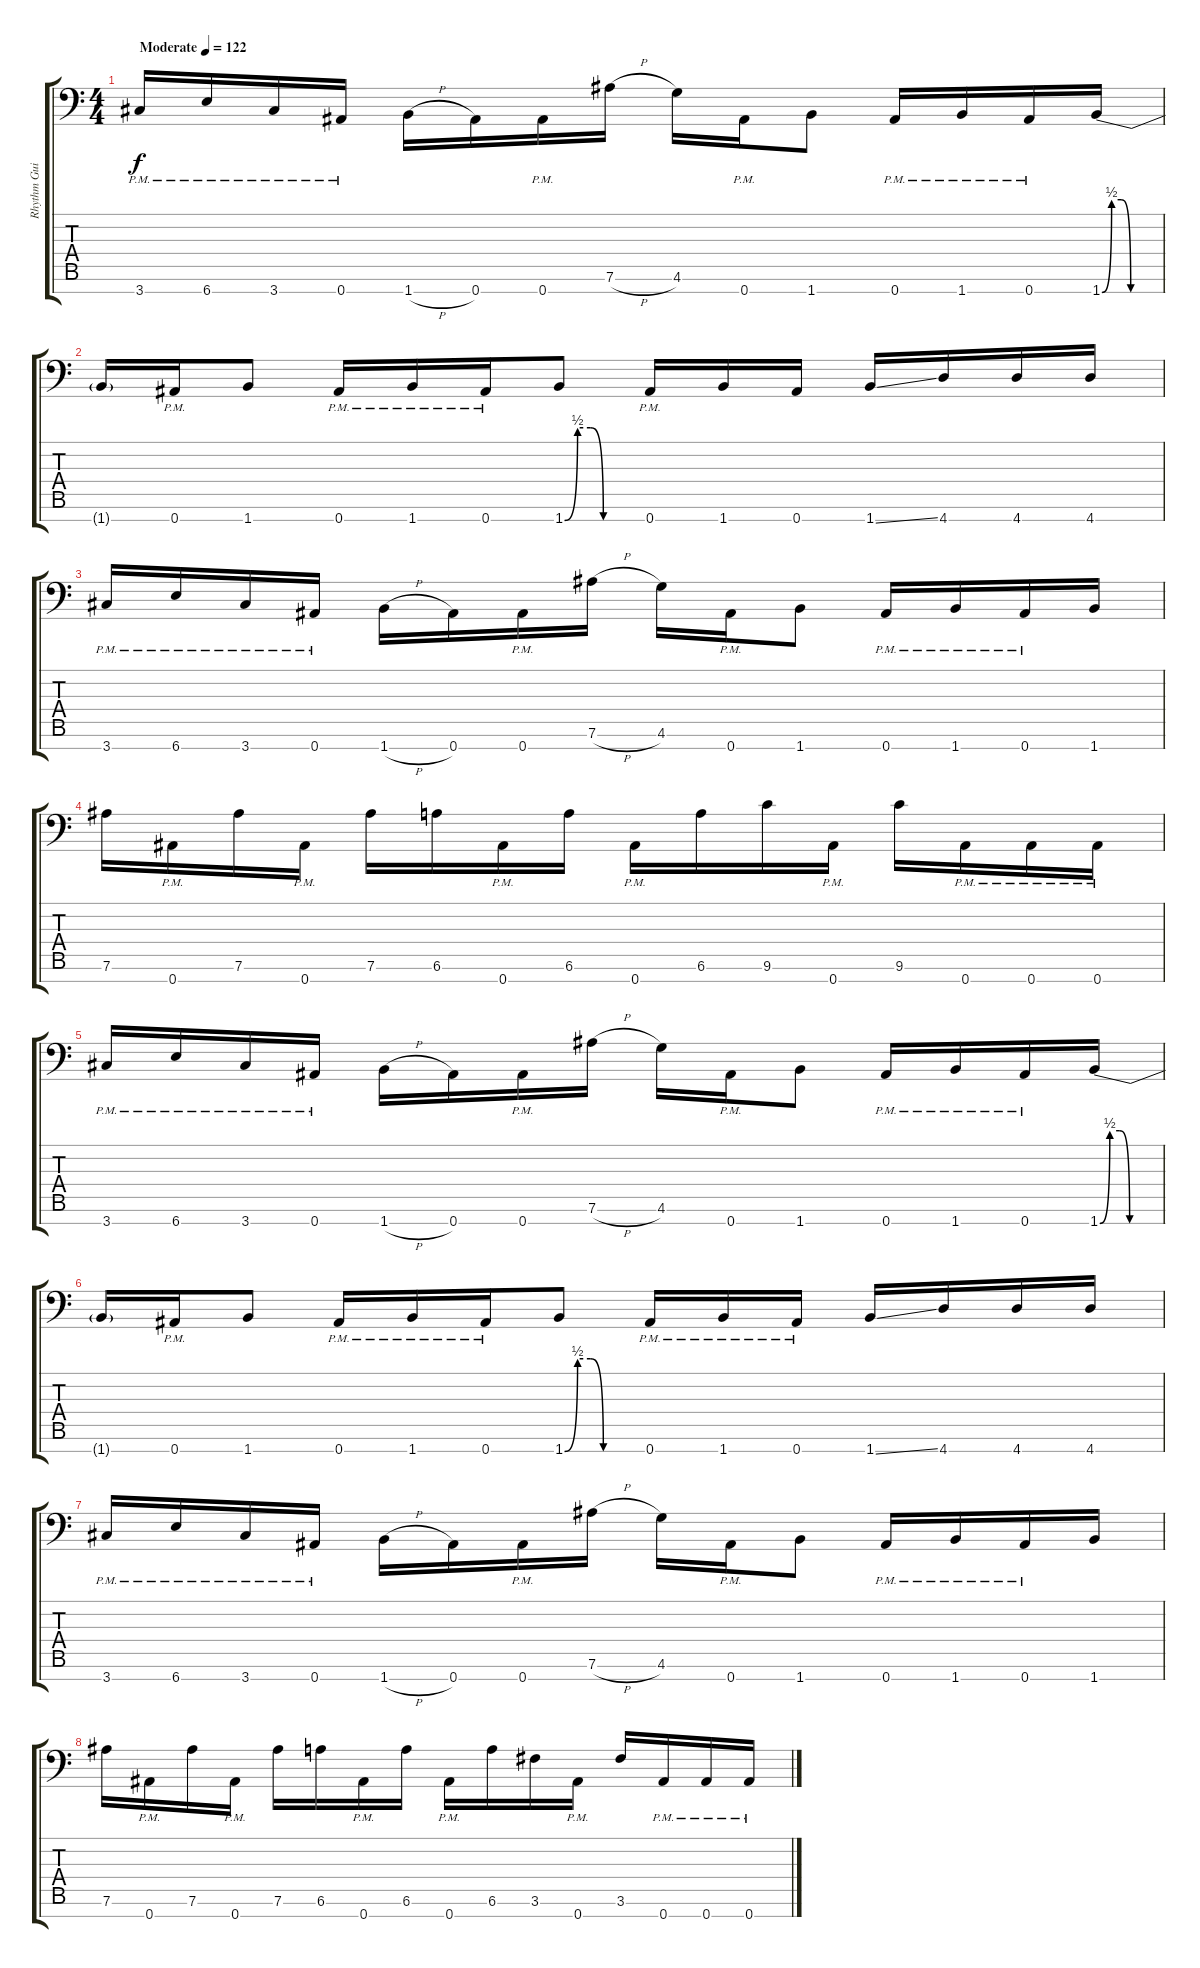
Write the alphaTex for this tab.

\track ("Rhythm Guitar 2" "Rhythm Gui") {instrument distortionguitar}
\staff {score tabs}
\tuning (Eb4 Bb3 Gb3 Db3 Ab2 Eb2 Bb1) {hide}
\ts (4 4)
\tempo (122 "Moderate")
\clef f4
\ks c
3.7{pm}.16{dy f instrument distortionguitar} 6.7{pm}.16 3.7{pm}.16 0.7{pm}.16 1.7{h}.16 0.7.16 0.7{pm}.16 7.6{h}.16 4.6.16 0.7{pm}.16 1.7.8 0.7{pm}.16 1.7{pm}.16 0.7{pm}.16 1.7{be (custom 0 0 10 2 20 2 30 0 60 0)}.16 |
1.7{t}.16 0.7{pm}.16 1.7.8 0.7{pm}.16 1.7{pm}.16 0.7{pm}.16 1.7{be (custom 0 0 10 2 20 2 30 0 60 0)}.8 0.7{pm}.16 1.7.16 0.7.16 1.7{ss}.16 4.7.16 4.7.16 4.7.16 |
3.7{pm}.16 6.7{pm}.16 3.7{pm}.16 0.7{pm}.16 1.7{h}.16 0.7.16 0.7{pm}.16 7.6{h}.16 4.6.16 0.7{pm}.16 1.7.8 0.7{pm}.16 1.7{pm}.16 0.7{pm}.16 1.7.16 |
7.6.16 0.7{pm}.16 7.6.16 0.7{pm}.16 7.6.16 6.6.16 0.7{pm}.16 6.6.16 0.7{pm}.16 6.6.16 9.6.16 0.7{pm}.16 9.6.16 0.7{pm}.16 0.7{pm}.16 0.7{pm}.16 |
3.7{pm}.16 6.7{pm}.16 3.7{pm}.16 0.7{pm}.16 1.7{h}.16 0.7.16 0.7{pm}.16 7.6{h}.16 4.6.16 0.7{pm}.16 1.7.8 0.7{pm}.16 1.7{pm}.16 0.7{pm}.16 1.7{be (custom 0 0 10 2 20 2 30 0 60 0)}.16 |
1.7{t}.16 0.7{pm}.16 1.7.8 0.7{pm}.16 1.7{pm}.16 0.7{pm}.16 1.7{be (custom 0 0 10 2 20 2 30 0 60 0)}.8 0.7{pm}.16 1.7{pm}.16 0.7{pm}.16 1.7{ss}.16 4.7.16 4.7.16 4.7.16 |
3.7{pm}.16 6.7{pm}.16 3.7{pm}.16 0.7{pm}.16 1.7{h}.16 0.7.16 0.7{pm}.16 7.6{h}.16 4.6.16 0.7{pm}.16 1.7.8 0.7{pm}.16 1.7{pm}.16 0.7{pm}.16 1.7.16 |
7.6.16 0.7{pm}.16 7.6.16 0.7{pm}.16 7.6.16 6.6.16 0.7{pm}.16 6.6.16 0.7{pm}.16 6.6.16 3.6.16 0.7{pm}.16 3.6.16 0.7{pm}.16 0.7{pm}.16 0.7{pm}.16
